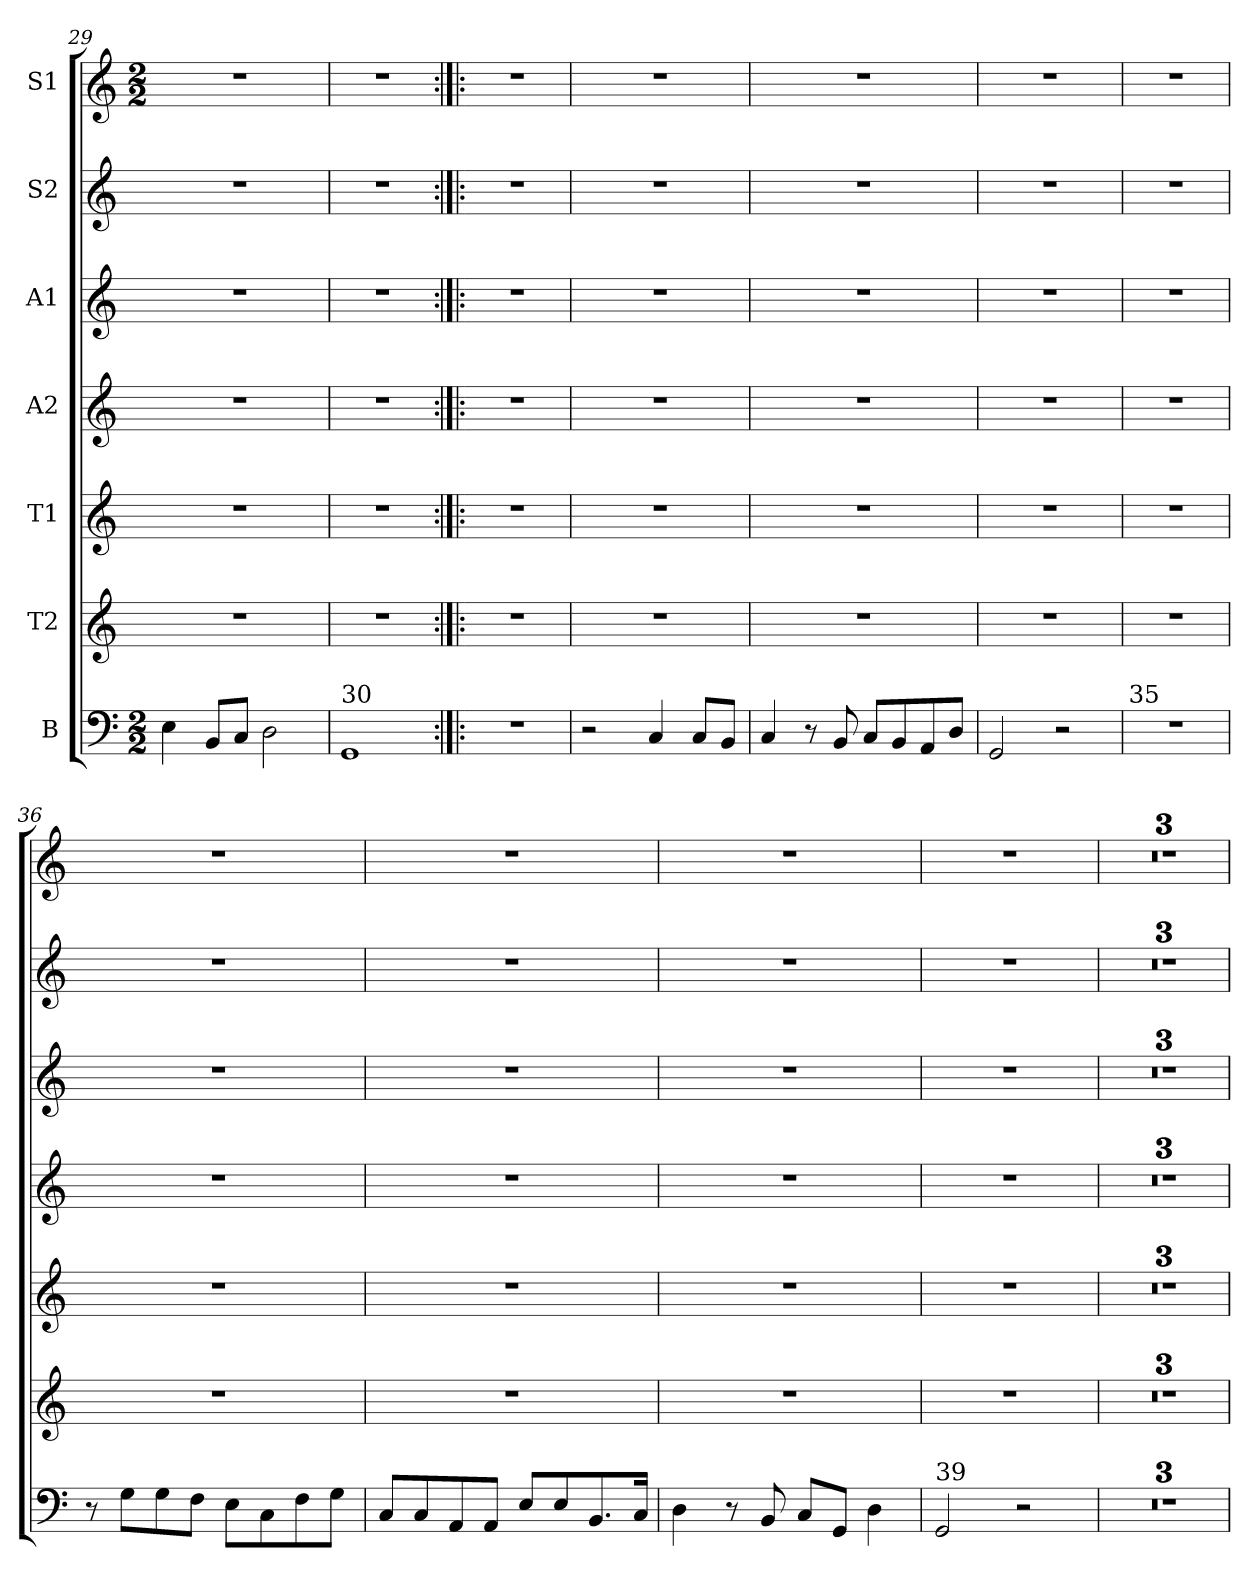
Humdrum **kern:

**kern	**kern	**kern	**kern	**kern	**kern	**kern
*part7	*part6	*part5	*part4	*part3	*part2	*part1
*staff7	*staff6	*staff5	*staff4	*staff3	*staff2	*staff1
*I"B	*I"T2	*I"T1	*I"A2	*I"A1	*I"S2	*I"S1
*clefF4	*clefG2	*clefG2	*clefG2	*clefG2	*clefG2	*clefG2
*ITrd-7c-12	*ITrd-7c-12	*ITrd-7c-12	*ITrd-7c-12	*ITrd-7c-12	*ITrd-7c-12	*ITrd-7c-12
*k[]	*k[]	*k[]	*k[]	*k[]	*k[]	*k[]
*M2/2	*	*	*	*	*	*M2/2
=29	=29	=29	=29	=29	=29	=29
4e\	1r	1r	1r	1r	1r	1r
8B/L	.	.	.	.	.	.
8c/J	.	.	.	.	.	.
2d\	.	.	.	.	.	.
=30	=30	=30	=30	=30	=30	=30
!LO:TX:a:t=30	!	!	!	!	!	!
1G	1r	1r	1r	1r	1r	1r
=31:|!|:	=31:|!|:	=31:|!|:	=31:|!|:	=31:|!|:	=31:|!|:	=31:|!|:
1r	1r	1r	1r	1r	1r	1r
=32	=32	=32	=32	=32	=32	=32
2r	1r	1r	1r	1r	1r	1r
4c/	.	.	.	.	.	.
8c/L	.	.	.	.	.	.
8B/J	.	.	.	.	.	.
!!LO:LB:g=z
=33	=33	=33	=33	=33	=33	=33
4c/	1r	1r	1r	1r	1r	1r
8r	.	.	.	.	.	.
8B/	.	.	.	.	.	.
8c/L	.	.	.	.	.	.
8B/	.	.	.	.	.	.
8A/	.	.	.	.	.	.
8d/J	.	.	.	.	.	.
=34	=34	=34	=34	=34	=34	=34
2G/	1r	1r	1r	1r	1r	1r
2r	.	.	.	.	.	.
=35	=35	=35	=35	=35	=35	=35
!LO:TX:a:t=35	!	!	!	!	!	!
1r	1r	1r	1r	1r	1r	1r
=36	=36	=36	=36	=36	=36	=36
8r	1r	1r	1r	1r	1r	1r
8g\L	.	.	.	.	.	.
8g\	.	.	.	.	.	.
8f\J	.	.	.	.	.	.
8e\L	.	.	.	.	.	.
8c\	.	.	.	.	.	.
8f\	.	.	.	.	.	.
8g\J	.	.	.	.	.	.
=37	=37	=37	=37	=37	=37	=37
8c/L	1r	1r	1r	1r	1r	1r
8c/	.	.	.	.	.	.
8A/	.	.	.	.	.	.
8A/J	.	.	.	.	.	.
8e/L	.	.	.	.	.	.
8e/	.	.	.	.	.	.
8.B/	.	.	.	.	.	.
16c/Jk	.	.	.	.	.	.
!!LO:PB:g=z
=38	=38	=38	=38	=38	=38	=38
4d\	1r	1r	1r	1r	1r	1r
8r	.	.	.	.	.	.
8B/	.	.	.	.	.	.
8c/L	.	.	.	.	.	.
8G/J	.	.	.	.	.	.
4d\	.	.	.	.	.	.
=39	=39	=39	=39	=39	=39	=39
!LO:TX:a:t=39	!	!	!	!	!	!
2G/	1r	1r	1r	1r	1r	1r
2r	.	.	.	.	.	.
=40	=40	=40	=40	=40	=40	=40
1r	1r	1r	1r	1r	1r	1r
=41	=41	=41	=41	=41	=41	=41
1r	1r	1r	1r	1r	1r	1r
=42	=42	=42	=42	=42	=42	=42
1r	1r	1r	1r	1r	1r	1r
=	=	=	=	=	=	=
*-	*-	*-	*-	*-	*-	*-
